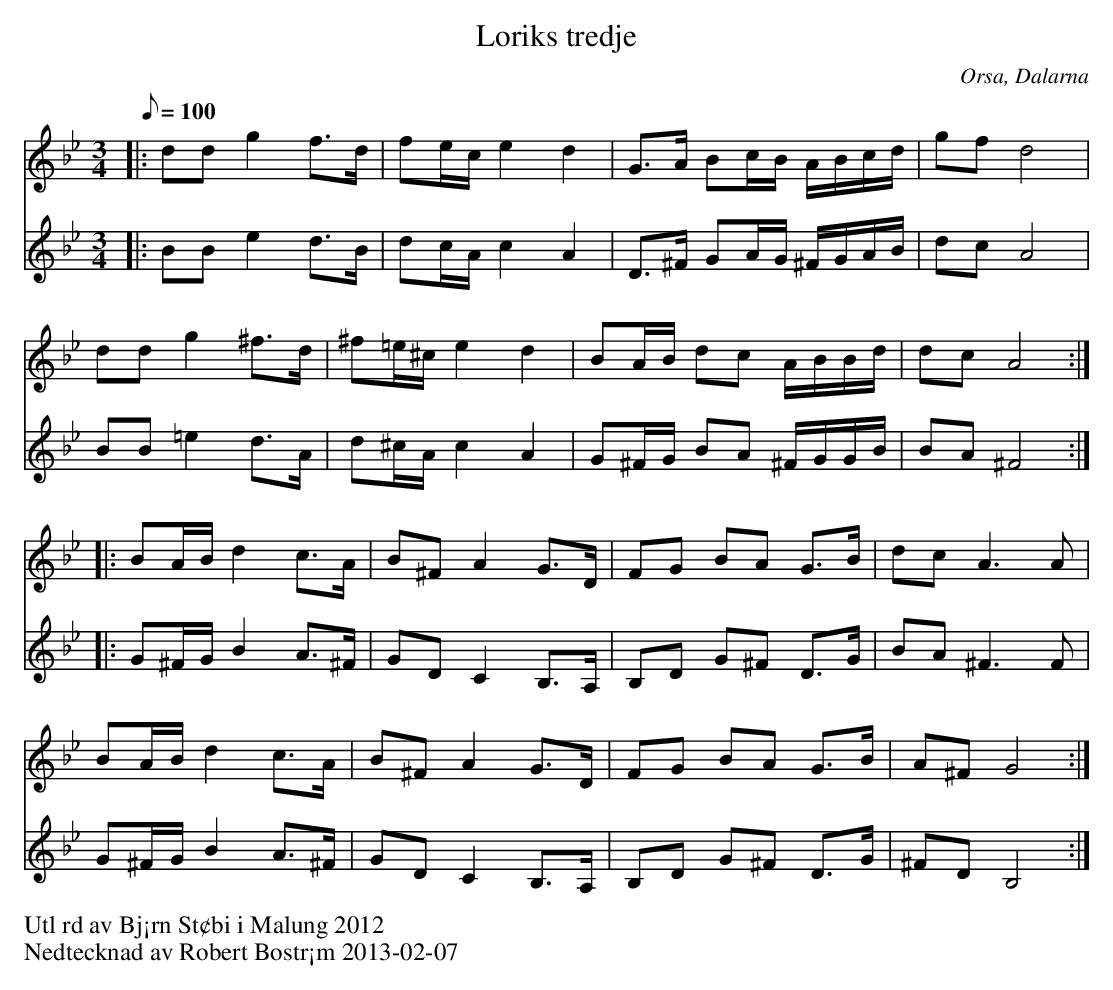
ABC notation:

X:1
T:Loriks tredje
O:Orsa, Dalarna
M:3/4
L:1/8
K:Gm
Q:100
%%score (T1) (B1)
V:T1  clef=treble
V:B1 clef=treble % clef=bass   %octave=+2 %middle=d %octave=-2
[V:T1]|:dd g2 f3/2d/|fe/c/ e2 d2|G3/2A/ Bc/B/ A/B/c/d/ | gfd4 |
[V:B1]|:BB e2 d3/2B/|dc/A/ c2 A2|D3/2^F/ GA/G/ ^F/G/A/B/ |dcA4 |
[V:T1]dd g2 ^f3/d/|^f=e/^c/ e2 d2|BA/B/ dc A/B/B/d/ | dc A4 :|
[V:B1]BB =e2 d3/A/|d^c/A/ c2 A2|G^F/G/ BA ^F/G/G/B/ | BA ^F4 :|
[V:T1]|:BA/B/ d2 c3/A/  |B^F A2 G3/D/|FG BA G3/B/ |dc A3 A|
[V:B1]|:G^F/G/ B2 A3/^F/|GD C2 B,3/A,/|B,D G^F D3/G/ |BA ^F3 F|
[V:T1]BA/B/ d2 c3/A/|B^F A2 G3/D/|FG BA G3/B/ |A^F G4:|
[V:B1]G^F/G/ B2 A3/^F/|GD C2 B,3/A,/|B,D G^F D3/G/ |^FD B,4:|
%%begintext
Utl rd av Bj¡rn St¢bi i Malung 2012
Nedtecknad av Robert Bostr¡m 2013-02-07
